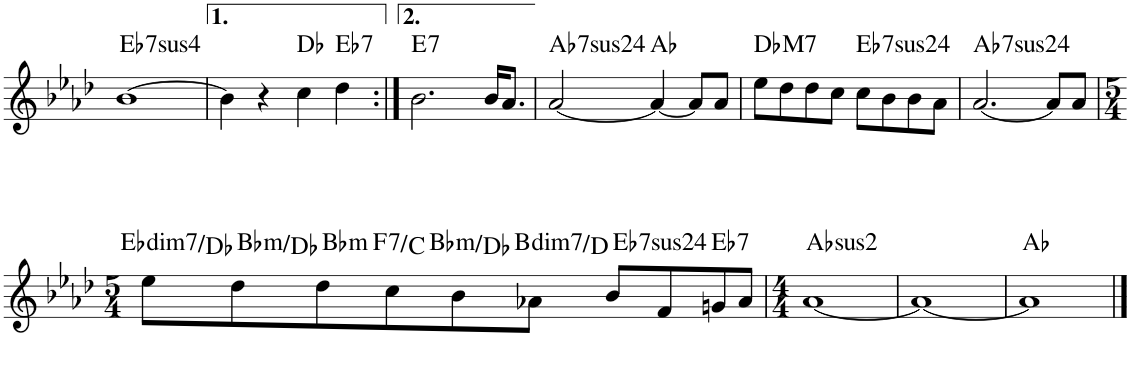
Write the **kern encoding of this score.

**kern	**harte
*part1	*part1
*staff1	*
*I"Piano	*
*I'Pno.	*
!!LO:PB:g=z
*clefG2	*
*k[b-e-a-d-]	*
*M4/4	*
=35	=35
!	!LO:H:kt=74
[1b-	Eb:sus4(7)
=36	=36
4b-\]	.
4r	.
4cc\	Db:maj
!	!LO:H:kt=7
4dd-\	Eb:7
=37:|!	=37:|!
!	!LO:H:kt=7
2.b-\	E:7
16b-/KL	.
8.a-/J	.
=38	=38
!	!LO:H:kt=72
[2a-/	Ab:(1,2,4,5,7)
4a-/_	Ab:maj
8a-/L]	.
8a-/J	.
=39	=39
!	!LO:H:kt=M7
8ee-\L	Db:maj7
8dd-\	.
8dd-\	.
8cc\J	.
!	!LO:H:kt=72
8cc\L	Eb:(1,2,4,5,7)
8b-\	.
8b-\	.
8a-\J	.
=40	=40
!	!LO:H:kt=72
[2.a-/	Ab:(1,2,4,5,7)
8a-/L]	.
8a-/J	.
!!LO:LB:g=z
=41	=41
*M5/4	*
!	!LO:H:kt=dim7
8ee-\L	Eb:dim7/b7
!	!LO:H:kt=m
8dd-\	Bb:min/b3
!	!LO:H:kt=m
8dd-\	Bb:min
!	!LO:H:kt=7
8cc\	F:7/5
!	!LO:H:kt=m
8b-\	Bb:min/b3
!	!LO:H:kt=dim7
8a-X\J	B:dim7/b3
!	!LO:H:kt=72
8b-/L	Eb:(1,2,4,5,7)
8f/	.
!	!LO:H:kt=7
8gn/	Eb:7
8a-/J	.
=42	=42
*M4/4	*
!	!LO:H:kt=2
[1a-	Ab:(1,2,5)
=43	=43
1a-_	.
=44	=44
1a-]	Ab:maj
==	==
*-	*-
